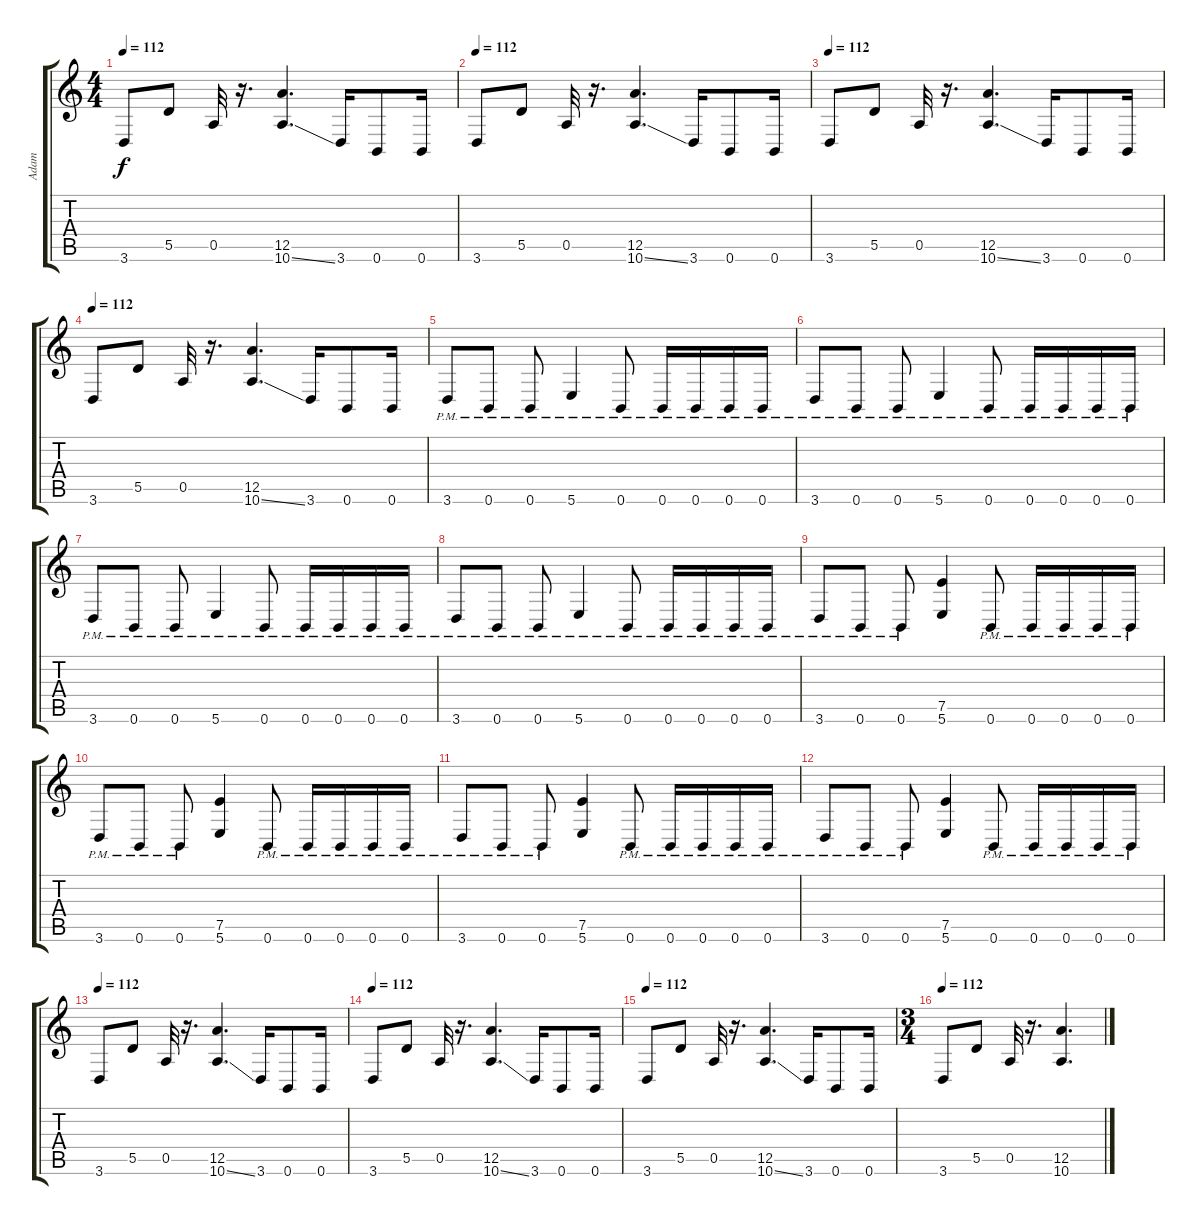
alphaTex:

\track ("Adam" "Adam") {instrument overdrivenguitar}
\staff {score tabs}
\tuning (E4 B3 G3 D3 A2 B1) {hide}
\ts (4 4)
\tempo 112
\clef g2
\ks c
3.6.8{dy f} 5.5.8 0.5.32 r.16{d} (12.5 10.6{ss}).4{d} 3.6.16 0.6.8 0.6.16 |
\tempo 112
3.6.8 5.5.8 0.5.32 r.16{d} (12.5 10.6{ss}).4{d} 3.6.16 0.6.8 0.6.16 |
\tempo 112
3.6.8 5.5.8 0.5.32 r.16{d} (12.5 10.6{ss}).4{d} 3.6.16 0.6.8 0.6.16 |
\tempo 112
3.6.8 5.5.8 0.5.32 r.16{d} (12.5 10.6{ss}).4{d} 3.6.16 0.6.8 0.6.16 |
3.6{pm}.8 0.6{pm}.8 0.6{pm}.8 5.6{pm}.4 0.6{pm}.8 0.6{pm}.16 0.6{pm}.16 0.6{pm}.16 0.6{pm}.16 |
3.6{pm}.8 0.6{pm}.8 0.6{pm}.8 5.6{pm}.4 0.6{pm}.8 0.6{pm}.16 0.6{pm}.16 0.6{pm}.16 0.6{pm}.16 |
3.6{pm}.8 0.6{pm}.8 0.6{pm}.8 5.6{pm}.4 0.6{pm}.8 0.6{pm}.16 0.6{pm}.16 0.6{pm}.16 0.6{pm}.16 |
3.6{pm}.8 0.6{pm}.8 0.6{pm}.8 5.6{pm}.4 0.6{pm}.8 0.6{pm}.16 0.6{pm}.16 0.6{pm}.16 0.6{pm}.16 |
3.6{pm}.8 0.6{pm}.8 0.6{pm}.8 (7.5 5.6).4 0.6{pm}.8 0.6{pm}.16 0.6{pm}.16 0.6{pm}.16 0.6{pm}.16 |
3.6{pm}.8 0.6{pm}.8 0.6{pm}.8 (7.5 5.6).4 0.6{pm}.8 0.6{pm}.16 0.6{pm}.16 0.6{pm}.16 0.6{pm}.16 |
3.6{pm}.8 0.6{pm}.8 0.6{pm}.8 (7.5 5.6).4 0.6{pm}.8 0.6{pm}.16 0.6{pm}.16 0.6{pm}.16 0.6{pm}.16 |
3.6{pm}.8 0.6{pm}.8 0.6{pm}.8 (7.5 5.6).4 0.6{pm}.8 0.6{pm}.16 0.6{pm}.16 0.6{pm}.16 0.6{pm}.16 |
\tempo 112
3.6.8 5.5.8 0.5.32 r.16{d} (12.5 10.6{ss}).4{d} 3.6.16 0.6.8 0.6.16 |
\tempo 112
3.6.8 5.5.8 0.5.32 r.16{d} (12.5 10.6{ss}).4{d} 3.6.16 0.6.8 0.6.16 |
\tempo 112
3.6.8 5.5.8 0.5.32 r.16{d} (12.5 10.6{ss}).4{d} 3.6.16 0.6.8 0.6.16 |
\ts (3 4)
\tempo 112
3.6.8 5.5.8 0.5.32 r.16{d} (12.5 10.6{ss}).4{d}
